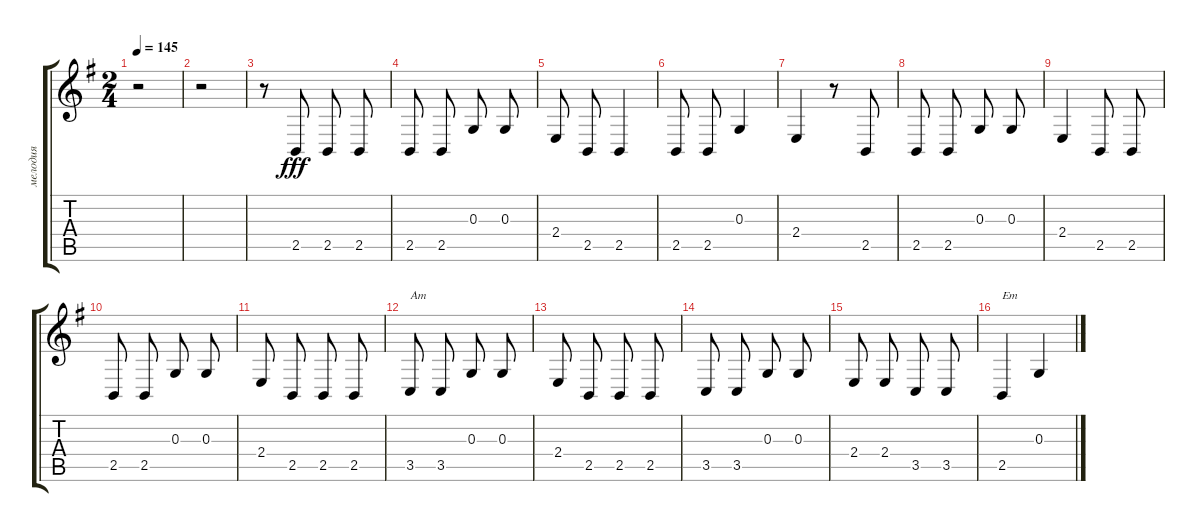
\track ("мелодия" "мелодия") {instrument accordion}
\staff {score tabs}
\tuning (E4 B3 G3 D3 A2 E2) {hide}
\ts (2 4)
\tempo 145
\clef g2
\ks eminor
r.2{dy fff} |
r.2 |
r.8 2.5.8 2.5.8{beam split} 2.5.8 |
2.5.8{beam split} 2.5.8 0.3.8{beam split} 0.3.8 |
2.4.8{beam split} 2.5.8 2.5.4 |
2.5.8{beam split} 2.5.8 0.3.4 |
2.4.4 r.8 2.5.8 |
2.5.8{beam split} 2.5.8 0.3.8{beam split} 0.3.8 |
2.4.4 2.5.8{beam split} 2.5.8 |
2.5.8{beam split} 2.5.8 0.3.8{beam split} 0.3.8 |
2.4.8{beam split} 2.5.8 2.5.8{beam split} 2.5.8 |
3.5.8{txt "Am" beam split} 3.5.8 0.3.8{beam split} 0.3.8 |
2.4.8{beam split} 2.5.8 2.5.8{beam split} 2.5.8 |
3.5.8{beam split} 3.5.8 0.3.8{beam split} 0.3.8 |
2.4.8{beam split} 2.4.8 3.5.8{beam split} 3.5.8 |
2.5.4{txt "Em"} 0.3.4
